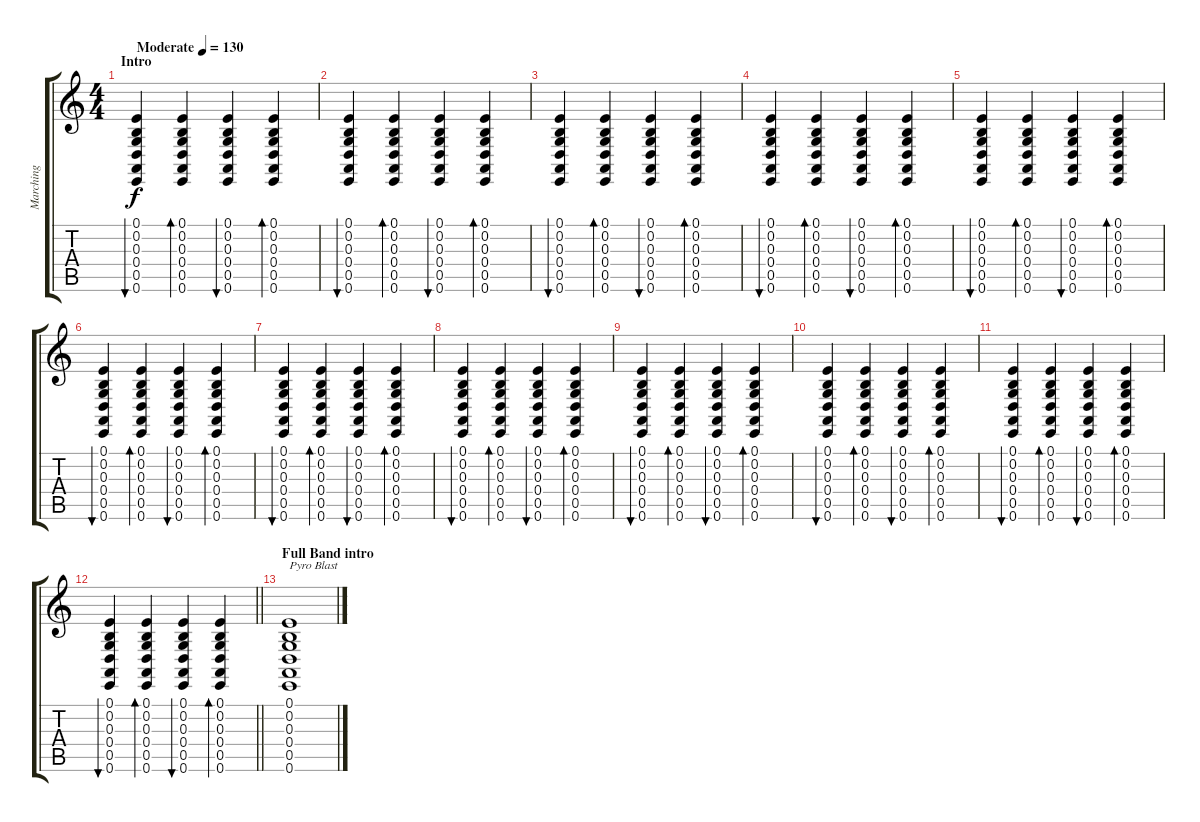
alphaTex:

\track ("Marching" "Marching") {instrument breathnoise}
\staff {score tabs}
\tuning (E4 B3 G3 D3 A2 E2) {hide}
\ts (4 4)
\section ("" "Intro")
\tempo (130 "Moderate")
\clef g2
\ks c
(0.1 0.2 0.3 0.4 0.5 0.6).4{bu 60 dy f instrument breathnoise} (0.1 0.2 0.3 0.4 0.5 0.6).4{bd 120} (0.1 0.2 0.3 0.4 0.5 0.6).4{bu 60} (0.1 0.2 0.3 0.4 0.5 0.6).4{bd 120} |
(0.1 0.2 0.3 0.4 0.5 0.6).4{bu 60} (0.1 0.2 0.3 0.4 0.5 0.6).4{bd 120} (0.1 0.2 0.3 0.4 0.5 0.6).4{bu 60} (0.1 0.2 0.3 0.4 0.5 0.6).4{bd 120} |
(0.1 0.2 0.3 0.4 0.5 0.6).4{bu 60} (0.1 0.2 0.3 0.4 0.5 0.6).4{bd 120} (0.1 0.2 0.3 0.4 0.5 0.6).4{bu 60} (0.1 0.2 0.3 0.4 0.5 0.6).4{bd 120} |
(0.1 0.2 0.3 0.4 0.5 0.6).4{bu 60} (0.1 0.2 0.3 0.4 0.5 0.6).4{bd 120} (0.1 0.2 0.3 0.4 0.5 0.6).4{bu 60} (0.1 0.2 0.3 0.4 0.5 0.6).4{bd 120} |
(0.1 0.2 0.3 0.4 0.5 0.6).4{bu 60} (0.1 0.2 0.3 0.4 0.5 0.6).4{bd 120} (0.1 0.2 0.3 0.4 0.5 0.6).4{bu 60} (0.1 0.2 0.3 0.4 0.5 0.6).4{bd 120} |
(0.1 0.2 0.3 0.4 0.5 0.6).4{bu 60} (0.1 0.2 0.3 0.4 0.5 0.6).4{bd 120} (0.1 0.2 0.3 0.4 0.5 0.6).4{bu 60} (0.1 0.2 0.3 0.4 0.5 0.6).4{bd 120} |
(0.1 0.2 0.3 0.4 0.5 0.6).4{bu 60} (0.1 0.2 0.3 0.4 0.5 0.6).4{bd 120} (0.1 0.2 0.3 0.4 0.5 0.6).4{bu 60} (0.1 0.2 0.3 0.4 0.5 0.6).4{bd 120} |
(0.1 0.2 0.3 0.4 0.5 0.6).4{bu 60} (0.1 0.2 0.3 0.4 0.5 0.6).4{bd 120} (0.1 0.2 0.3 0.4 0.5 0.6).4{bu 60} (0.1 0.2 0.3 0.4 0.5 0.6).4{bd 120} |
(0.1 0.2 0.3 0.4 0.5 0.6).4{bu 60} (0.1 0.2 0.3 0.4 0.5 0.6).4{bd 120} (0.1 0.2 0.3 0.4 0.5 0.6).4{bu 60} (0.1 0.2 0.3 0.4 0.5 0.6).4{bd 120} |
(0.1 0.2 0.3 0.4 0.5 0.6).4{bu 60} (0.1 0.2 0.3 0.4 0.5 0.6).4{bd 120} (0.1 0.2 0.3 0.4 0.5 0.6).4{bu 60} (0.1 0.2 0.3 0.4 0.5 0.6).4{bd 120} |
(0.1 0.2 0.3 0.4 0.5 0.6).4{bu 60} (0.1 0.2 0.3 0.4 0.5 0.6).4{bd 120} (0.1 0.2 0.3 0.4 0.5 0.6).4{bu 60} (0.1 0.2 0.3 0.4 0.5 0.6).4{bd 120} |
\barLineRight lightlight
(0.1 0.2 0.3 0.4 0.5 0.6).4{bu 60} (0.1 0.2 0.3 0.4 0.5 0.6).4{bd 120} (0.1 0.2 0.3 0.4 0.5 0.6).4{bu 60} (0.1 0.2 0.3 0.4 0.5 0.6).4{bd 120} |
\section ("" "Full Band intro")
(0.1 0.2 0.3 0.4 0.5 0.6).1{txt "Pyro Blast" volume 13 instrument gunshot}
